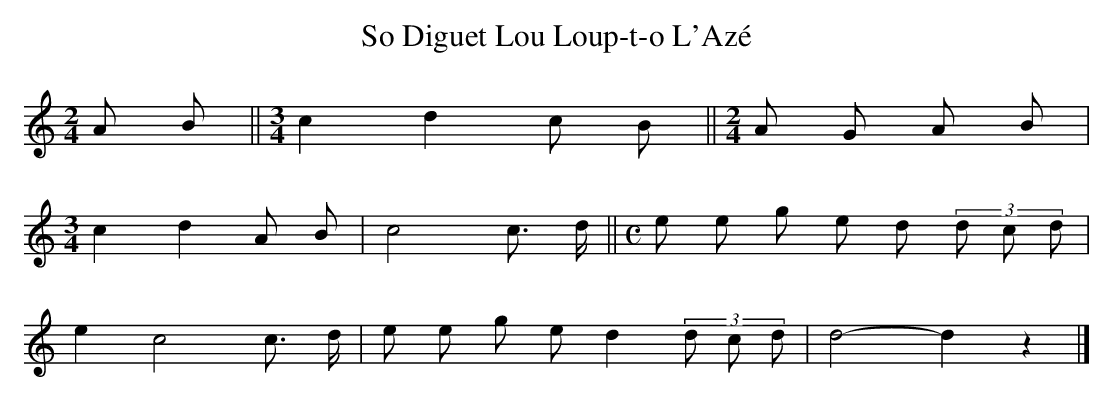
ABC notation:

X:1
T:So Diguet Lou Loup-t-o L'Azé
M:2/4
L:1/8
K:C
A B ||[M:3/4] c2 d2 c B ||[M:2/4] A G A B |
[M:3/4] c2 d2 A B | c4 c > d ||[M:C] e e g e d (3 d c d |
e2 c4 c > d | e e g e d2 (3 d c d | d4 - d2 z2 |]
